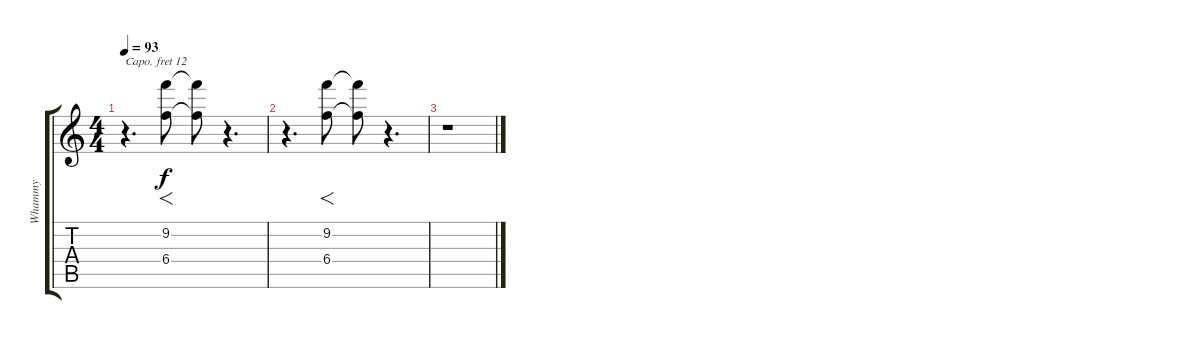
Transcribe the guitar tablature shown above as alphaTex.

\track ("Whammy" "Whammy") {instrument distortionguitar}
\staff {score tabs}
\capo 12
\tuning (Db4 Ab3 E3 B2 Gb2 B1) {hide}
\ts (4 4)
\tempo 93
\clef g2
\ks c
r.4{d dy f} (9.2 6.4).8{f} (9.2{t} 6.4{t}).8 r.4{d} |
r.4{d} (9.2 6.4).8{f} (9.2{t} 6.4{t}).8 r.4{d} |
r.1
